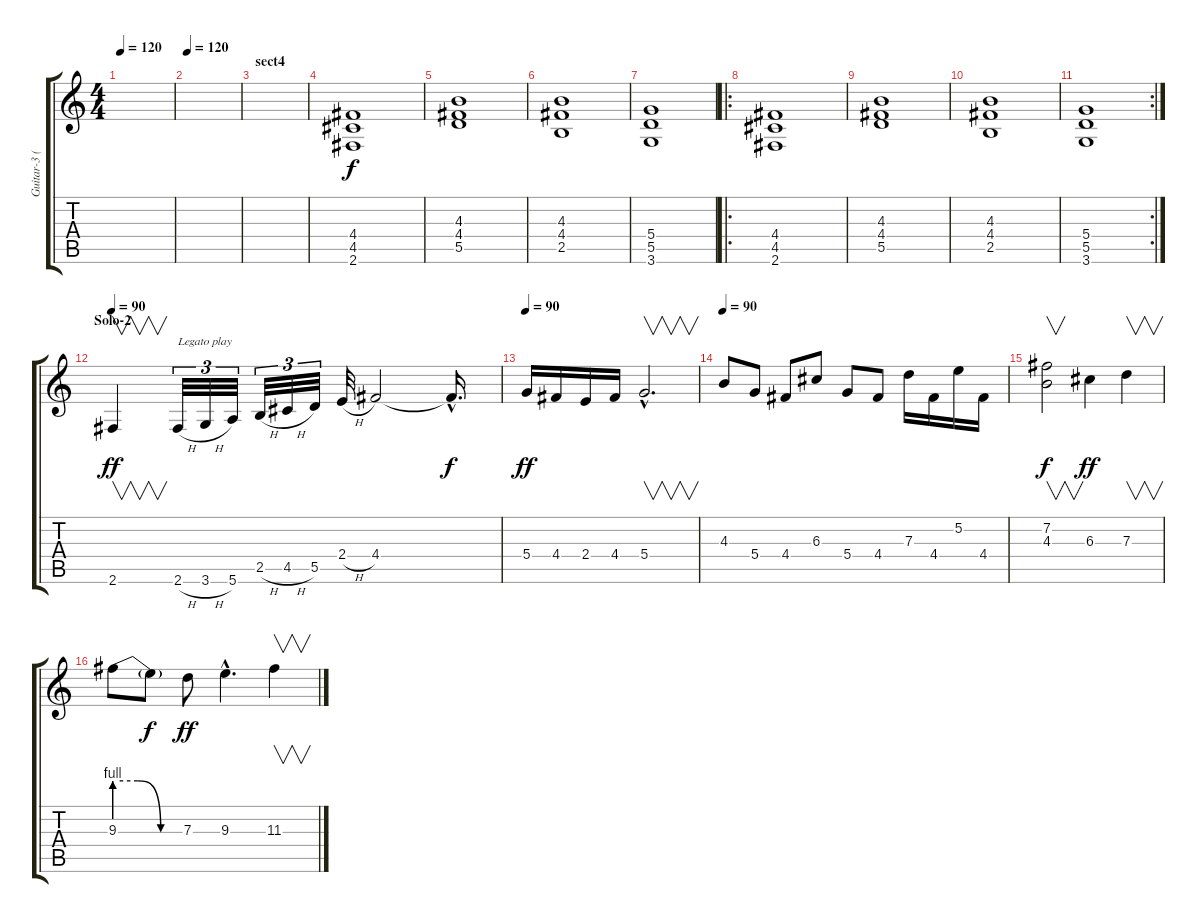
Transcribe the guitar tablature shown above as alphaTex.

\track ("Guitar-3 (Solo-2)" "Guitar-3 (") {instrument overdrivenguitar}
\staff {score tabs}
\tuning (E4 B3 G3 D3 A2 E2) {hide}
\ts (4 4)
\tempo 120
\clef g2
\ks c
|
\tempo 105
\tempo 120
|
\section ("" "sect4")
|
(4.4 4.5 2.6).1{volume 16} |
(4.3 4.4 5.5).1 |
(4.3 4.4 2.5).1 |
(5.4 5.5 3.6).1 |
\ro
(4.4 4.5 2.6).1{dy f volume 14} |
(4.3 4.4 5.5).1 |
(4.3 4.4 2.5).1 |
\rc 2
(5.4 5.5 3.6).1 |
\section ("" "Solo-2")
\tempo 90
2.6.4{v dy ff volume 16 instrument overdrivenguitar} 2.6{h}.32{tu (3 2) txt "Legato play"} 3.6{h}.32{tu (3 2)} 5.6.32{tu (3 2)} 2.5{h}.32{tu (3 2)} 4.5{h}.32{tu (3 2)} 5.5.32{tu (3 2)} 2.4{h}.32 4.4.2 4.4{hac t}.16{d dy f} |
\tempo 90
5.4.16{dy ff} 4.4.16 2.4.16 4.4.16 5.4{hac}.2{v d} |
\tempo 90
4.3.8 5.4.8 4.4.8 6.3.8 5.4.8 4.4.8 7.3.16 4.4.16 5.2.16 4.4.16 |
(7.2 4.3).2{v dy f} 6.3.4{dy ff} 7.3.4{v} |
9.3{be (custom 0 4 20 4 40 0 60 0)}.8 9.3{t}.8{dy f} 7.3.8{dy ff instrument overdrivenguitar} 9.3{hac}.4{d} 11.3.4{v}
